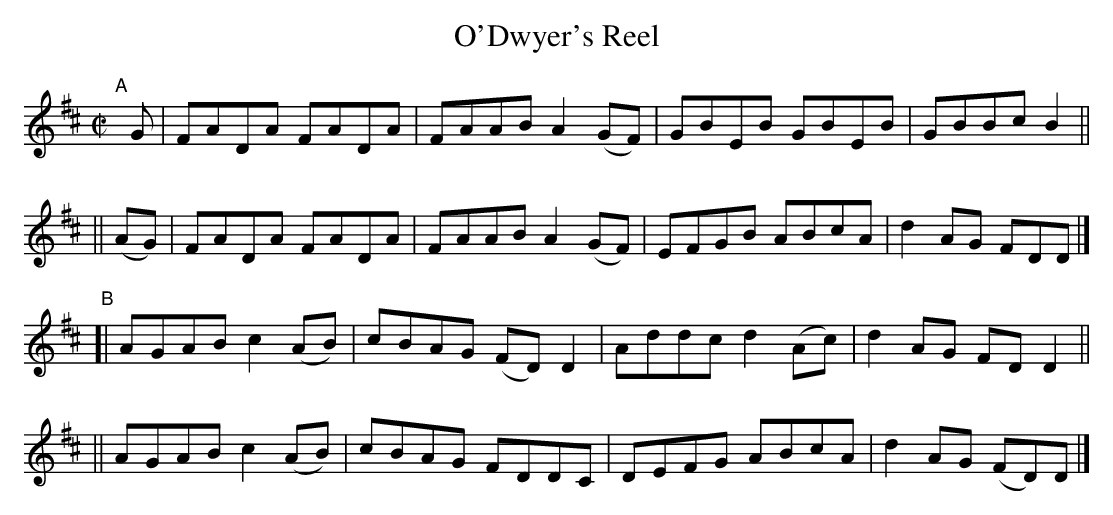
X:1
T: O'Dwyer's Reel
M: C|
L: 1/8
K: D
"^A"[|]\
     G  | FADA FADA | FAAB A2(GF) | GBEB GBEB | GBBc B2 ||
|| (AG) | FADA FADA | FAAB A2(GF) | EFGB ABcA | d2AG FDD |]
"^B"\
[| AGAB c2(AB) | cBAG (FD)D2 | Addc d2(Ac) | d2AG FDD2 ||
|| AGAB c2(AB) | cBAG FDDC | DEFG ABcA | d2AG (FD)D |]
